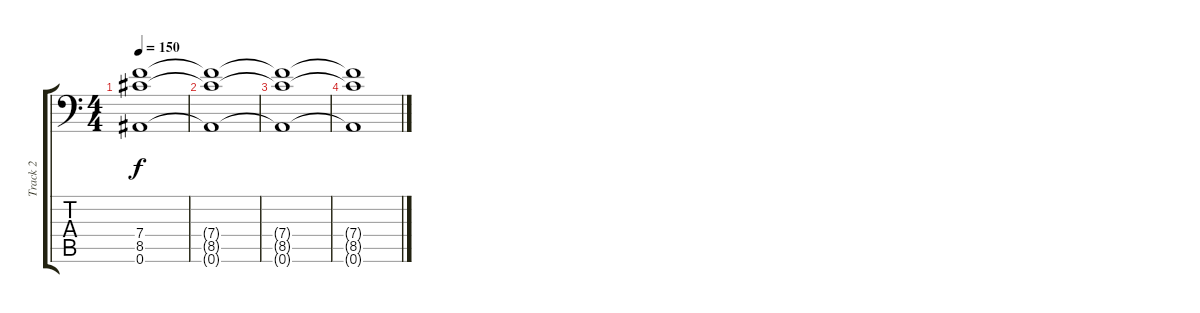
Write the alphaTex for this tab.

\track ("Track 2" "Track 2") {instrument distortionguitar}
\staff {score tabs}
\tuning (C4 G3 Eb3 Bb2 F2 Bb1) {hide}
\ts (4 4)
\tempo 150
\clef f4
\ks c
(7.4 8.5 0.6).1{dy f volume 4} |
(7.4{t} 8.5{t} 0.6{t}).1 |
(7.4{t} 8.5{t} 0.6{t}).1 |
(7.4{t} 8.5{t} 0.6{t}).1
